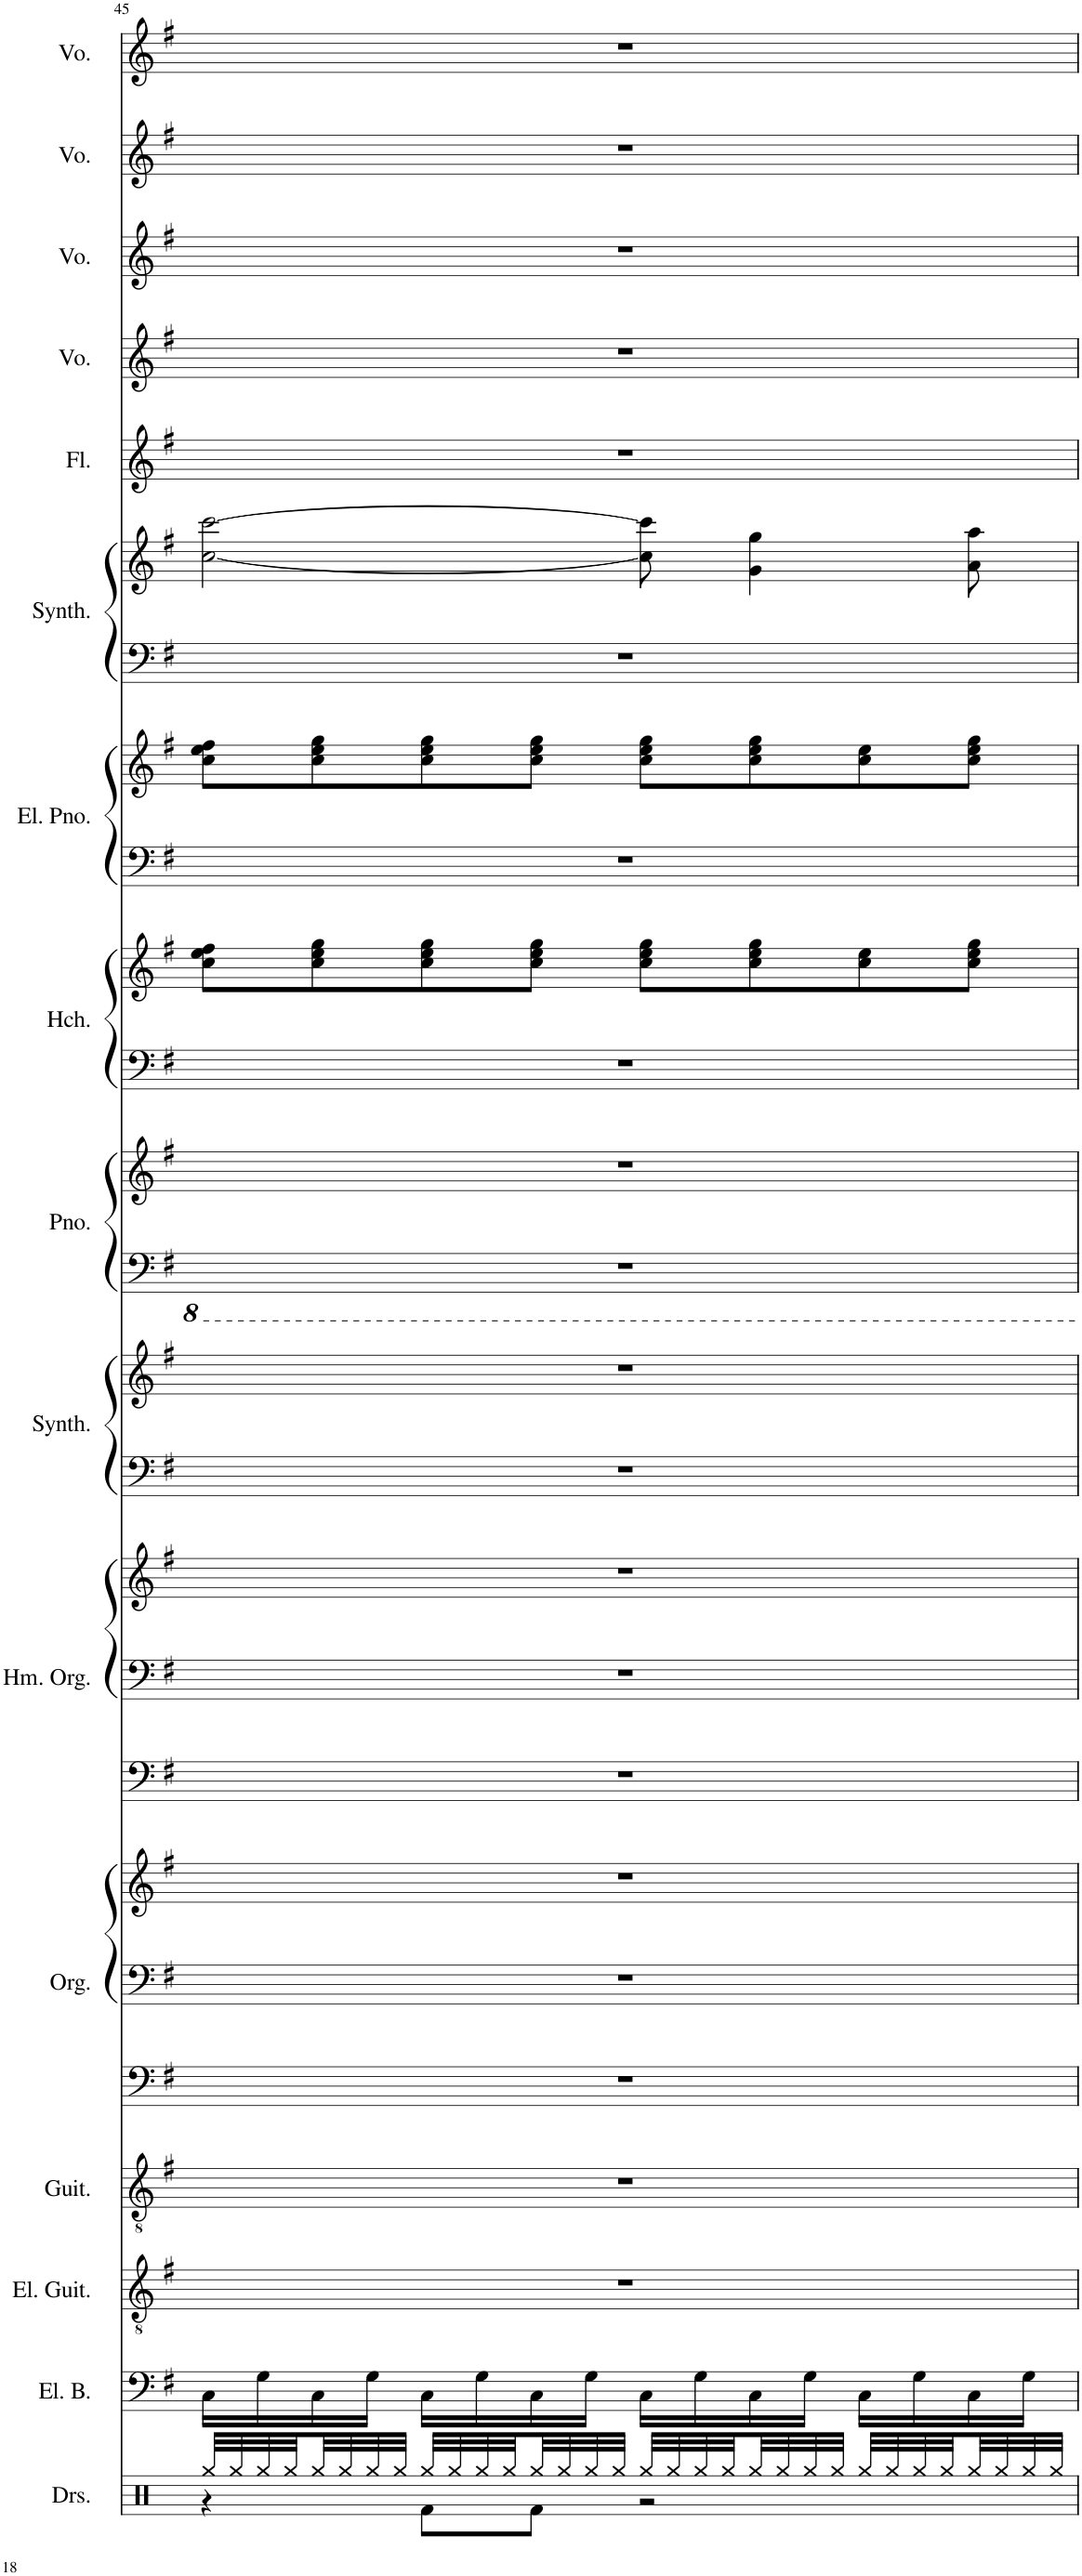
**kern	**kern	**kern	**kern	**kern	**kern	**kern	**kern	**kern	**kern	**kern	**kern	**kern	**kern	**kern	**kern	**kern	**kern	**kern	**kern	**kern	**kern	**kern	**kern	**kern
*part16	*part15	*part14	*part13	*part12	*part12	*part12	*part11	*part11	*part11	*part10	*part10	*part9	*part9	*part8	*part8	*part7	*part7	*part6	*part6	*part5	*part4	*part3	*part2	*part1
*staff25	*staff24	*staff23	*staff22	*staff21	*staff20	*staff19	*staff18	*staff17	*staff16	*staff15	*staff14	*staff13	*staff12	*staff11	*staff10	*staff9	*staff8	*staff7	*staff6	*staff5	*staff4	*staff3	*staff2	*staff1
*I"Drumset	*I"Electric Bass	*I"Electric Guitar	*I"Acoustic Guitar	*I"Organ	*	*	*I"Hammond Organ	*	*	*I"Sine Synthesizer	*	*I"Piano	*	*I"Harpsichord	*	*I"Electric Piano	*	*I"String Synthesizer	*	*I"Flute	*I"Voice	*I"Voice	*I"Voice	*I"Voice
*I'Drs.	*I'El. B.	*I'El. Guit.	*I'Guit.	*I'Org.	*	*	*I'Hm. Org.	*	*	*I'Synth.	*	*I'Pno.	*	*I'Hch.	*	*I'El. Pno.	*	*I'Synth.	*	*I'Fl.	*I'Vo.	*I'Vo.	*I'Vo.	*I'Vo.
!!LO:PB:g=z
*clefX	*clefF4	*clefGv2	*clefGv2	*clefF4	*clefF4	*clefG2	*clefF4	*clefF4	*clefG2	*clefF4	*clefG2	*clefF4	*clefG2	*clefF4	*clefG2	*clefF4	*clefG2	*clefF4	*clefG2	*clefG2	*clefG2	*clefG2	*clefG2	*clefG2
*	*Trd7c12	*	*	*	*	*	*	*	*	*	*	*	*	*	*	*	*	*	*	*	*	*	*	*
*k[]	*k[f#]	*k[f#]	*k[f#]	*k[f#]	*k[f#]	*k[f#]	*k[f#]	*k[f#]	*k[f#]	*k[f#]	*k[f#]	*k[f#]	*k[f#]	*k[f#]	*k[f#]	*k[f#]	*k[f#]	*k[f#]	*k[f#]	*k[f#]	*k[f#]	*k[f#]	*k[f#]	*k[f#]
*M4/4	*M4/4	*M4/4	*M4/4	*M4/4	*M4/4	*M4/4	*M4/4	*M4/4	*M4/4	*M4/4	*M4/4	*M4/4	*M4/4	*M4/4	*M4/4	*M4/4	*M4/4	*M4/4	*M4/4	*M4/4	*M4/4	*M4/4	*M4/4	*M4/4
=45	=45	=45	=45	=45	=45	=45	=45	=45	=45	=45	=45	=45	=45	=45	=45	=45	=45	=45	=45	=45	=45	=45	=45	=45
*^	*	*	*	*	*	*	*	*	*	*	*	*	*	*	*	*	*	*	*	*	*	*	*	*
32Rgg/LLL	4r	16C\LL	1r	1r	1r	1r	1r	1r	1r	1r	1r	1r	1r	1r	1r	8cc\ 8ee\ 8ff#\L	1r	8cc\ 8ee\ 8ff#\L	1r	[2cc\ [2ccc\	1r	1r	1r	1r	1r
32Rgg/	.	.	.	.	.	.	.	.	.	.	.	.	.	.	.	.	.	.	.	.	.	.	.	.	.
32Rgg/	.	16G\	.	.	.	.	.	.	.	.	.	.	.	.	.	.	.	.	.	.	.	.	.	.	.
32Rgg/	.	.	.	.	.	.	.	.	.	.	.	.	.	.	.	.	.	.	.	.	.	.	.	.	.
32Rgg/	.	16C\	.	.	.	.	.	.	.	.	.	.	.	.	.	8cc\ 8ee\ 8gg\	.	8cc\ 8ee\ 8gg\	.	.	.	.	.	.	.
32Rgg/	.	.	.	.	.	.	.	.	.	.	.	.	.	.	.	.	.	.	.	.	.	.	.	.	.
32Rgg/	.	16G\JJ	.	.	.	.	.	.	.	.	.	.	.	.	.	.	.	.	.	.	.	.	.	.	.
32Rgg/JJJ	.	.	.	.	.	.	.	.	.	.	.	.	.	.	.	.	.	.	.	.	.	.	.	.	.
32Rgg/LLL	8Rf\L	16C\LL	.	.	.	.	.	.	.	.	.	.	.	.	.	8cc\ 8ee\ 8gg\	.	8cc\ 8ee\ 8gg\	.	.	.	.	.	.	.
32Rgg/	.	.	.	.	.	.	.	.	.	.	.	.	.	.	.	.	.	.	.	.	.	.	.	.	.
32Rgg/	.	16G\	.	.	.	.	.	.	.	.	.	.	.	.	.	.	.	.	.	.	.	.	.	.	.
32Rgg/	.	.	.	.	.	.	.	.	.	.	.	.	.	.	.	.	.	.	.	.	.	.	.	.	.
32Rgg/	8Rf\J	16C\	.	.	.	.	.	.	.	.	.	.	.	.	.	8cc\ 8ee\ 8gg\J	.	8cc\ 8ee\ 8gg\J	.	.	.	.	.	.	.
32Rgg/	.	.	.	.	.	.	.	.	.	.	.	.	.	.	.	.	.	.	.	.	.	.	.	.	.
32Rgg/	.	16G\JJ	.	.	.	.	.	.	.	.	.	.	.	.	.	.	.	.	.	.	.	.	.	.	.
32Rgg/JJJ	.	.	.	.	.	.	.	.	.	.	.	.	.	.	.	.	.	.	.	.	.	.	.	.	.
32Rgg/LLL	2r	16C\LL	.	.	.	.	.	.	.	.	.	.	.	.	.	8cc\ 8ee\ 8gg\L	.	8cc\ 8ee\ 8gg\L	.	8cc\] 8ccc\]	.	.	.	.	.
32Rgg/	.	.	.	.	.	.	.	.	.	.	.	.	.	.	.	.	.	.	.	.	.	.	.	.	.
32Rgg/	.	16G\	.	.	.	.	.	.	.	.	.	.	.	.	.	.	.	.	.	.	.	.	.	.	.
32Rgg/	.	.	.	.	.	.	.	.	.	.	.	.	.	.	.	.	.	.	.	.	.	.	.	.	.
32Rgg/	.	16C\	.	.	.	.	.	.	.	.	.	.	.	.	.	8cc\ 8ee\ 8gg\	.	8cc\ 8ee\ 8gg\	.	4g\ 4gg\	.	.	.	.	.
32Rgg/	.	.	.	.	.	.	.	.	.	.	.	.	.	.	.	.	.	.	.	.	.	.	.	.	.
32Rgg/	.	16G\JJ	.	.	.	.	.	.	.	.	.	.	.	.	.	.	.	.	.	.	.	.	.	.	.
32Rgg/JJJ	.	.	.	.	.	.	.	.	.	.	.	.	.	.	.	.	.	.	.	.	.	.	.	.	.
32Rgg/LLL	.	16C\LL	.	.	.	.	.	.	.	.	.	.	.	.	.	8cc\ 8ee\	.	8cc\ 8ee\	.	.	.	.	.	.	.
32Rgg/	.	.	.	.	.	.	.	.	.	.	.	.	.	.	.	.	.	.	.	.	.	.	.	.	.
32Rgg/	.	16G\	.	.	.	.	.	.	.	.	.	.	.	.	.	.	.	.	.	.	.	.	.	.	.
32Rgg/	.	.	.	.	.	.	.	.	.	.	.	.	.	.	.	.	.	.	.	.	.	.	.	.	.
32Rgg/	.	16C\	.	.	.	.	.	.	.	.	.	.	.	.	.	8cc\ 8ee\ 8gg\J	.	8cc\ 8ee\ 8gg\J	.	8a\ 8aa\	.	.	.	.	.
32Rgg/	.	.	.	.	.	.	.	.	.	.	.	.	.	.	.	.	.	.	.	.	.	.	.	.	.
32Rgg/	.	16G\JJ	.	.	.	.	.	.	.	.	.	.	.	.	.	.	.	.	.	.	.	.	.	.	.
32Rgg/JJJ	.	.	.	.	.	.	.	.	.	.	.	.	.	.	.	.	.	.	.	.	.	.	.	.	.
*v	*v	*	*	*	*	*	*	*	*	*	*	*	*	*	*	*	*	*	*	*	*	*	*	*	*
=	=	=	=	=	=	=	=	=	=	=	=	=	=	=	=	=	=	=	=	=	=	=	=	=
*-	*-	*-	*-	*-	*-	*-	*-	*-	*-	*-	*-	*-	*-	*-	*-	*-	*-	*-	*-	*-	*-	*-	*-	*-
